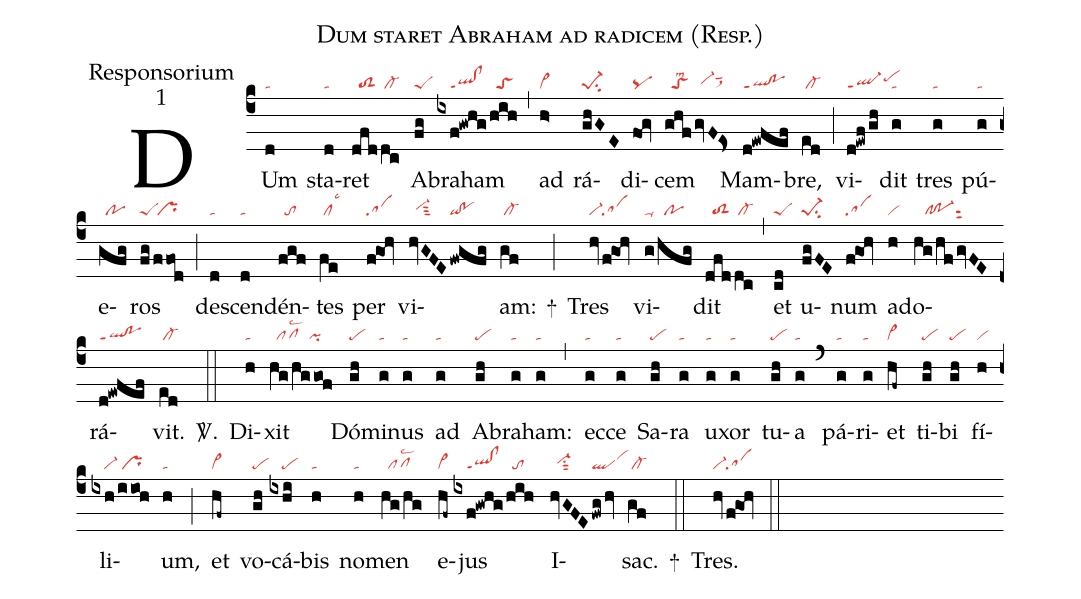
name:Dum staret Abraham ad radicem (Resp.);
office-part:Responsorium;
mode:1;
nabc-lines:1;
%%
(c4)
DUm(d|ta) sta(d|ta)ret(dfd|//toS2|dc|/cl-) A(fg|peS)braham(ixf!gwhg|////ql!clppt1|/hih|//toS) (,)
ad(h>|vi>) rá(ghGE|pe-1su2)di(fOg|pq)cem(ghf|//toSlsm2|/gvF!Es>|//vi-hhsut1sux1) Mam(d!ewfef|ql!poppt1)bre,(ed|/cl-) (;)
vi(d!ewf/gh|ql-ppt1pehi)dit(g|ta) tres(g|ta) pú(g|ta)e(gfg|//po)ros(fg|peS|/ffod|/pr) (;)
de(d|ta)scen(d|ta)dén(fgf|//to)tes(fe|/cllsc3) per(fgOh|sa) vi(hvGFE|//vi-hhsut3|/fwgfg|qi!po)am:(gf|/cl-) +(;)
Tres(hv|vi-|/fgOh|sa) vi(g|ta-|/hfg|//po)dit(dfd|//toS2|dc|/cl-) (,)
et(cd|peS) u(fgFE|pe-1su2)num(fgOh|sa) ad(h|vi)o(hg/hf/gvFE|///cl!po-1sut2)rá(d!ewfef|ql!poppt1)vit.(ed|/cl-) <sp>V/</sp>.(::)
Di(h|ta)xit(hg/hggof|//pflsc2/pi) Dó(gh|pe)mi(g|ta)nus(g|ta) ad(g|ta) A(gh|pe)bra(g|ta)ham:(g|ta) (,)
ec(g|ta)ce(g|ta) Sa(gh|pe)ra(g|ta) u(g|ta)xor(g|ta) tu(gh|pe)a(g|ta) (`)
pá(g|ta)ri(g|ta)et(hf~|cl~) ti(gh|pe)bi(gh|pe) fí(h|vi)li(ixh|////vi-|/iioh|/pr)um,(h|ta) (;)
et(hf~|cl~) vo(gh|pe)cá(ixhi|////pe)bis(h|ta) no(h|ta)men(hg/hg|//pflsc2) e(hf~|cl~)jus(ixf!gwhg|////ql!clppt1|/hih|//to) I(hvGFE|//vi-hhsu1sut2|/fwg/hv|qlvihj)sac.(gf|/cl-) +(::)
Tres.(hv|vi-|/fgOh|sa) (::)
